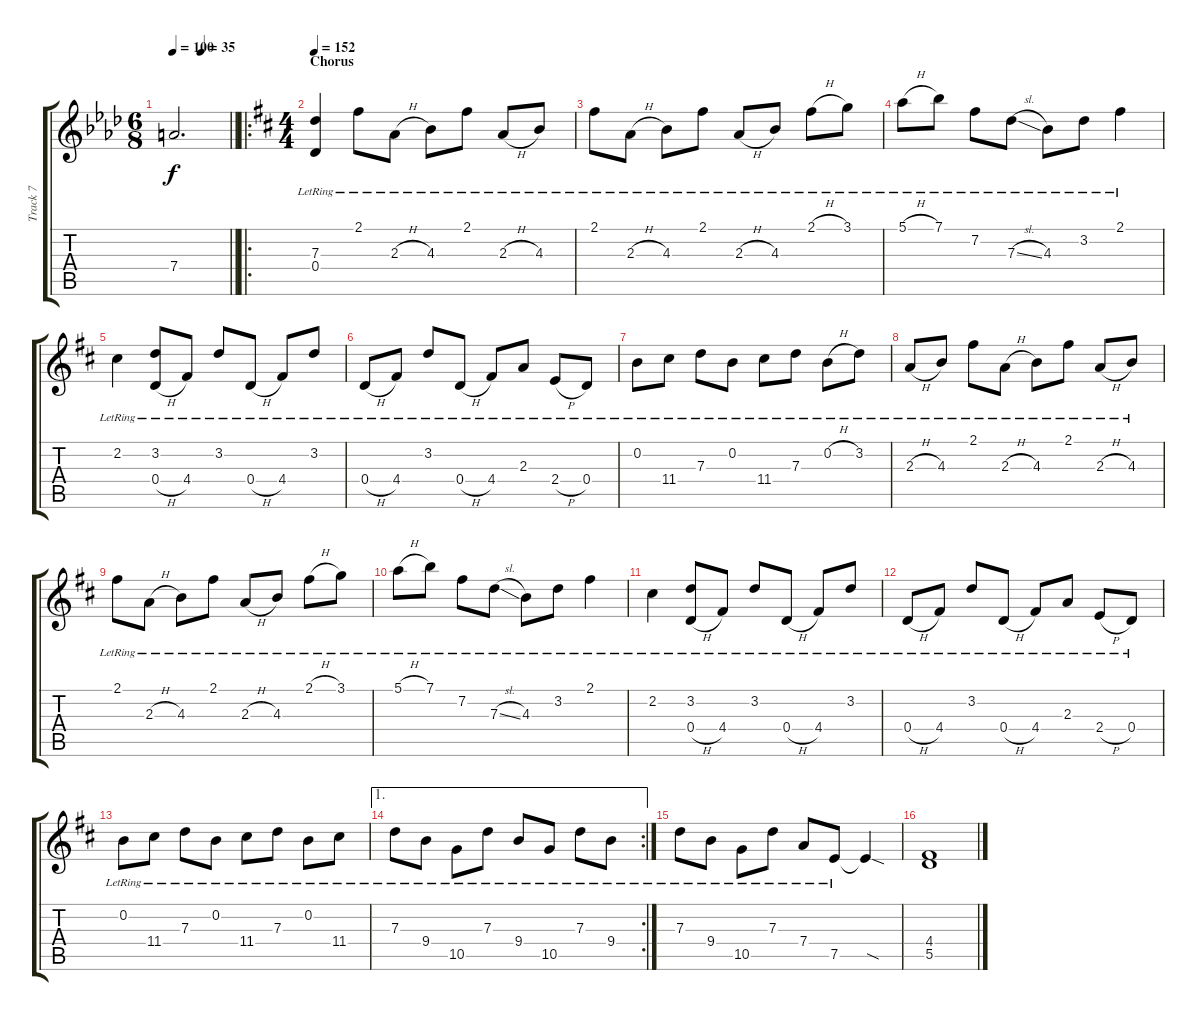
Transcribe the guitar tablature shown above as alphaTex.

\track ("Track 7" "Track 7") {instrument electricguitarjazz}
\staff {score tabs}
\tuning (E4 B3 G3 D3 A2 D2) {hide}
\ts (6 8)
\tempo 100
\tempo (35 0.5)
\clef g2
\barLineRight lightlight
\ks fminor
7.4{t}.2{d dy f} |
\ro
\ts (4 4)
\section ("" "Chorus")
\tempo 152
\ks d
(7.3{lr} 0.4{lr}).4 2.1{lr}.8 2.3{h lr}.8 4.3{lr}.8 2.1{lr}.8 2.3{h lr}.8 4.3{lr}.8 |
2.1{lr}.8 2.3{h lr}.8 4.3{lr}.8 2.1{lr}.8 2.3{h lr}.8 4.3{lr}.8 2.1{h lr}.8 3.1{lr}.8 |
5.1{h lr}.8 7.1{lr}.8 7.2{lr}.8 7.3{sl lr}.8 4.3{lr}.8 3.2{lr}.8 2.1{lr}.4 |
2.2{lr}.4 (3.2{lr} 0.4{h lr}).8 4.4{lr}.8 3.2{lr}.8 0.4{h lr}.8 4.4{lr}.8 3.2{lr}.8 |
0.4{h lr}.8 4.4{lr}.8 3.2{lr}.8 0.4{h lr}.8 4.4{lr}.8 2.3{lr}.8 2.4{h lr}.8 0.4{lr}.8 |
0.2{lr}.8 11.4{lr}.8 7.3{lr}.8 0.2{lr}.8 11.4{lr}.8 7.3{lr}.8 0.2{h lr}.8 3.2{lr}.8 |
2.3{h lr}.8 4.3{lr}.8 2.1{lr}.8 2.3{h lr}.8 4.3{lr}.8 2.1{lr}.8 2.3{h lr}.8 4.3{lr}.8 |
2.1{lr}.8 2.3{h lr}.8 4.3{lr}.8 2.1{lr}.8 2.3{h lr}.8 4.3{lr}.8 2.1{h lr}.8 3.1{lr}.8 |
5.1{h lr}.8 7.1{lr}.8 7.2{lr}.8 7.3{sl lr}.8 4.3{lr}.8 3.2{lr}.8 2.1{lr}.4 |
2.2{lr}.4 (3.2{lr} 0.4{h lr}).8 4.4{lr}.8 3.2{lr}.8 0.4{h lr}.8 4.4{lr}.8 3.2{lr}.8 |
0.4{h lr}.8 4.4{lr}.8 3.2{lr}.8 0.4{h lr}.8 4.4{lr}.8 2.3{lr}.8 2.4{h lr}.8 0.4{lr}.8 |
0.2{lr}.8 11.4{lr}.8 7.3{lr}.8 0.2{lr}.8 11.4{lr}.8 7.3{lr}.8 0.2{lr}.8 11.4{lr}.8 |
\ae 1
\rc 2
7.3{lr}.8 9.4{lr}.8 10.5{lr}.8 7.3{lr}.8 9.4{lr}.8 10.5{lr}.8 7.3{lr}.8 9.4{lr}.8 |
7.3{lr}.8 9.4{lr}.8 10.5{lr}.8 7.3{lr}.8 7.4{lr}.8 7.5{lr}.8 7.5{sod t}.4 |
(4.4 5.5).1
